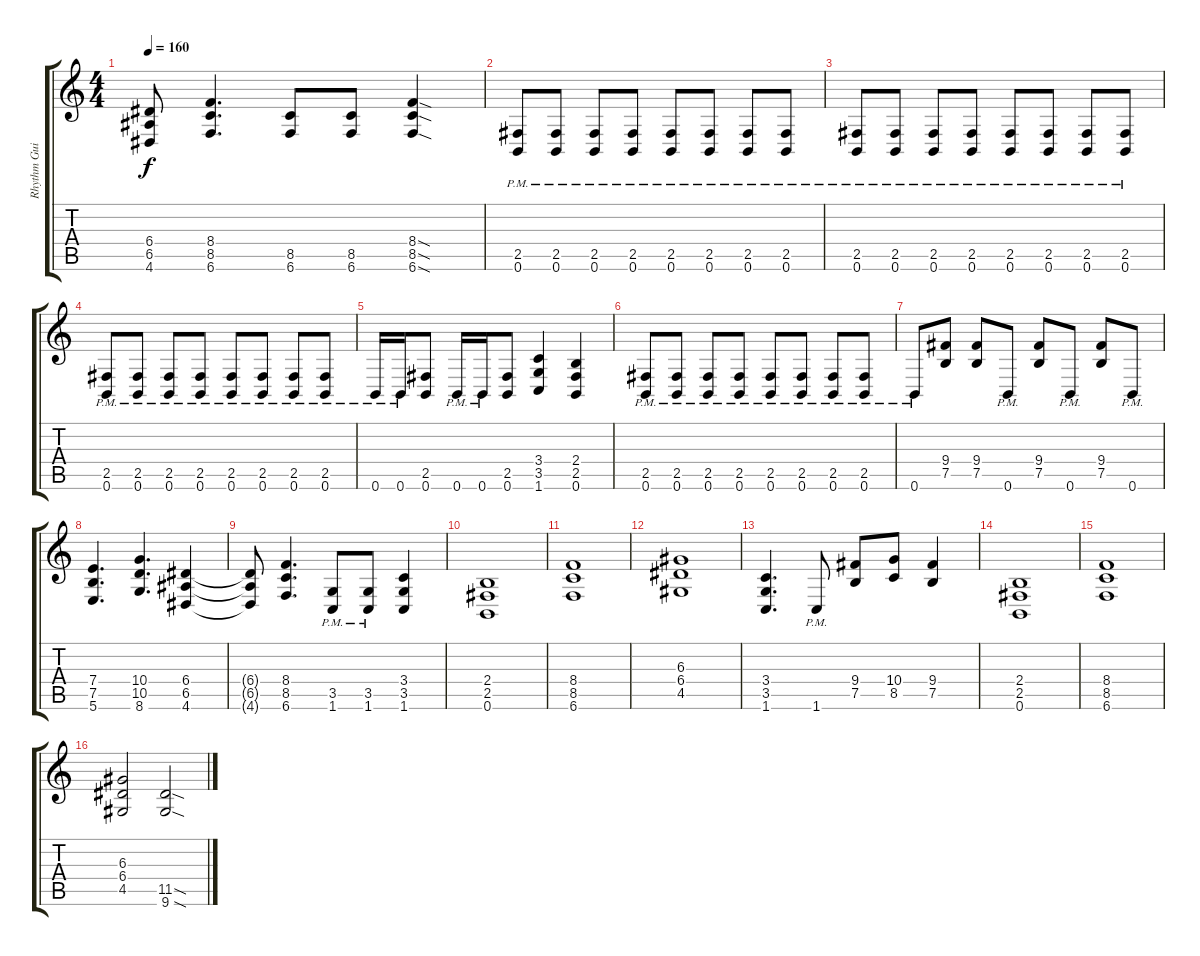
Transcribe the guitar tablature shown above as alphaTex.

\track ("Rhythm Guitar 1" "Rhythm Gui") {instrument distortionguitar}
\staff {score tabs}
\tuning (B3 Gb3 D3 A2 E2 B1) {hide}
\ts (4 4)
\tempo 160
\clef g2
\ks c
(6.4{t} 6.5{t} 4.6{t}).8{dy f} (8.4 8.5 6.6).4{d} (8.5 6.6).8 (8.5 6.6).8 (8.4{sod} 8.5{sod} 6.6{sod}).4 |
(2.5{pm} 0.6{pm}).8 (2.5{pm} 0.6{pm}).8 (2.5{pm} 0.6{pm}).8 (2.5{pm} 0.6{pm}).8 (2.5{pm} 0.6{pm}).8 (2.5{pm} 0.6{pm}).8 (2.5{pm} 0.6{pm}).8 (2.5{pm} 0.6{pm}).8 |
(2.5{pm} 0.6{pm}).8 (2.5{pm} 0.6{pm}).8 (2.5{pm} 0.6{pm}).8 (2.5{pm} 0.6{pm}).8 (2.5{pm} 0.6{pm}).8 (2.5{pm} 0.6{pm}).8 (2.5{pm} 0.6{pm}).8 (2.5{pm} 0.6{pm}).8 |
(2.5{pm} 0.6{pm}).8 (2.5{pm} 0.6{pm}).8 (2.5{pm} 0.6{pm}).8 (2.5{pm} 0.6{pm}).8 (2.5{pm} 0.6{pm}).8 (2.5{pm} 0.6{pm}).8 (2.5{pm} 0.6{pm}).8 (2.5{pm} 0.6{pm}).8 |
0.6{pm}.16 0.6{pm}.16 (2.5 0.6).8 0.6{pm}.16 0.6{pm}.16 (2.5 0.6).8 (3.4 3.5 1.6).4 (2.4 2.5 0.6).4 |
(2.5{pm} 0.6{pm}).8 (2.5{pm} 0.6{pm}).8 (2.5{pm} 0.6{pm}).8 (2.5{pm} 0.6{pm}).8 (2.5{pm} 0.6{pm}).8 (2.5{pm} 0.6{pm}).8 (2.5{pm} 0.6{pm}).8 (2.5{pm} 0.6{pm}).8 |
0.6{pm}.8 (9.4 7.5).8 (9.4 7.5).8 0.6{pm}.8 (9.4 7.5).8 0.6{pm}.8 (9.4 7.5).8 0.6{pm}.8 |
(7.4 7.5 5.6).4{d} (10.4 10.5 8.6).4{d} (6.4 6.5 4.6).4 |
(6.4{t} 6.5{t} 4.6{t}).8 (8.4 8.5 6.6).4{d} (3.5{pm} 1.6{pm}).8 (3.5{pm} 1.6{pm}).8 (3.4 3.5 1.6).4 |
(2.4 2.5 0.6).1 |
(8.4 8.5 6.6).1 |
(6.3 6.4 4.5).1 |
(3.4 3.5 1.6).4{d} 1.6{pm}.8 (9.4 7.5).8 (10.4 8.5).8 (9.4 7.5).4 |
(2.4 2.5 0.6).1 |
(8.4 8.5 6.6).1 |
(6.3 6.4 4.5).2 (11.5{sod} 9.6{sod}).2
